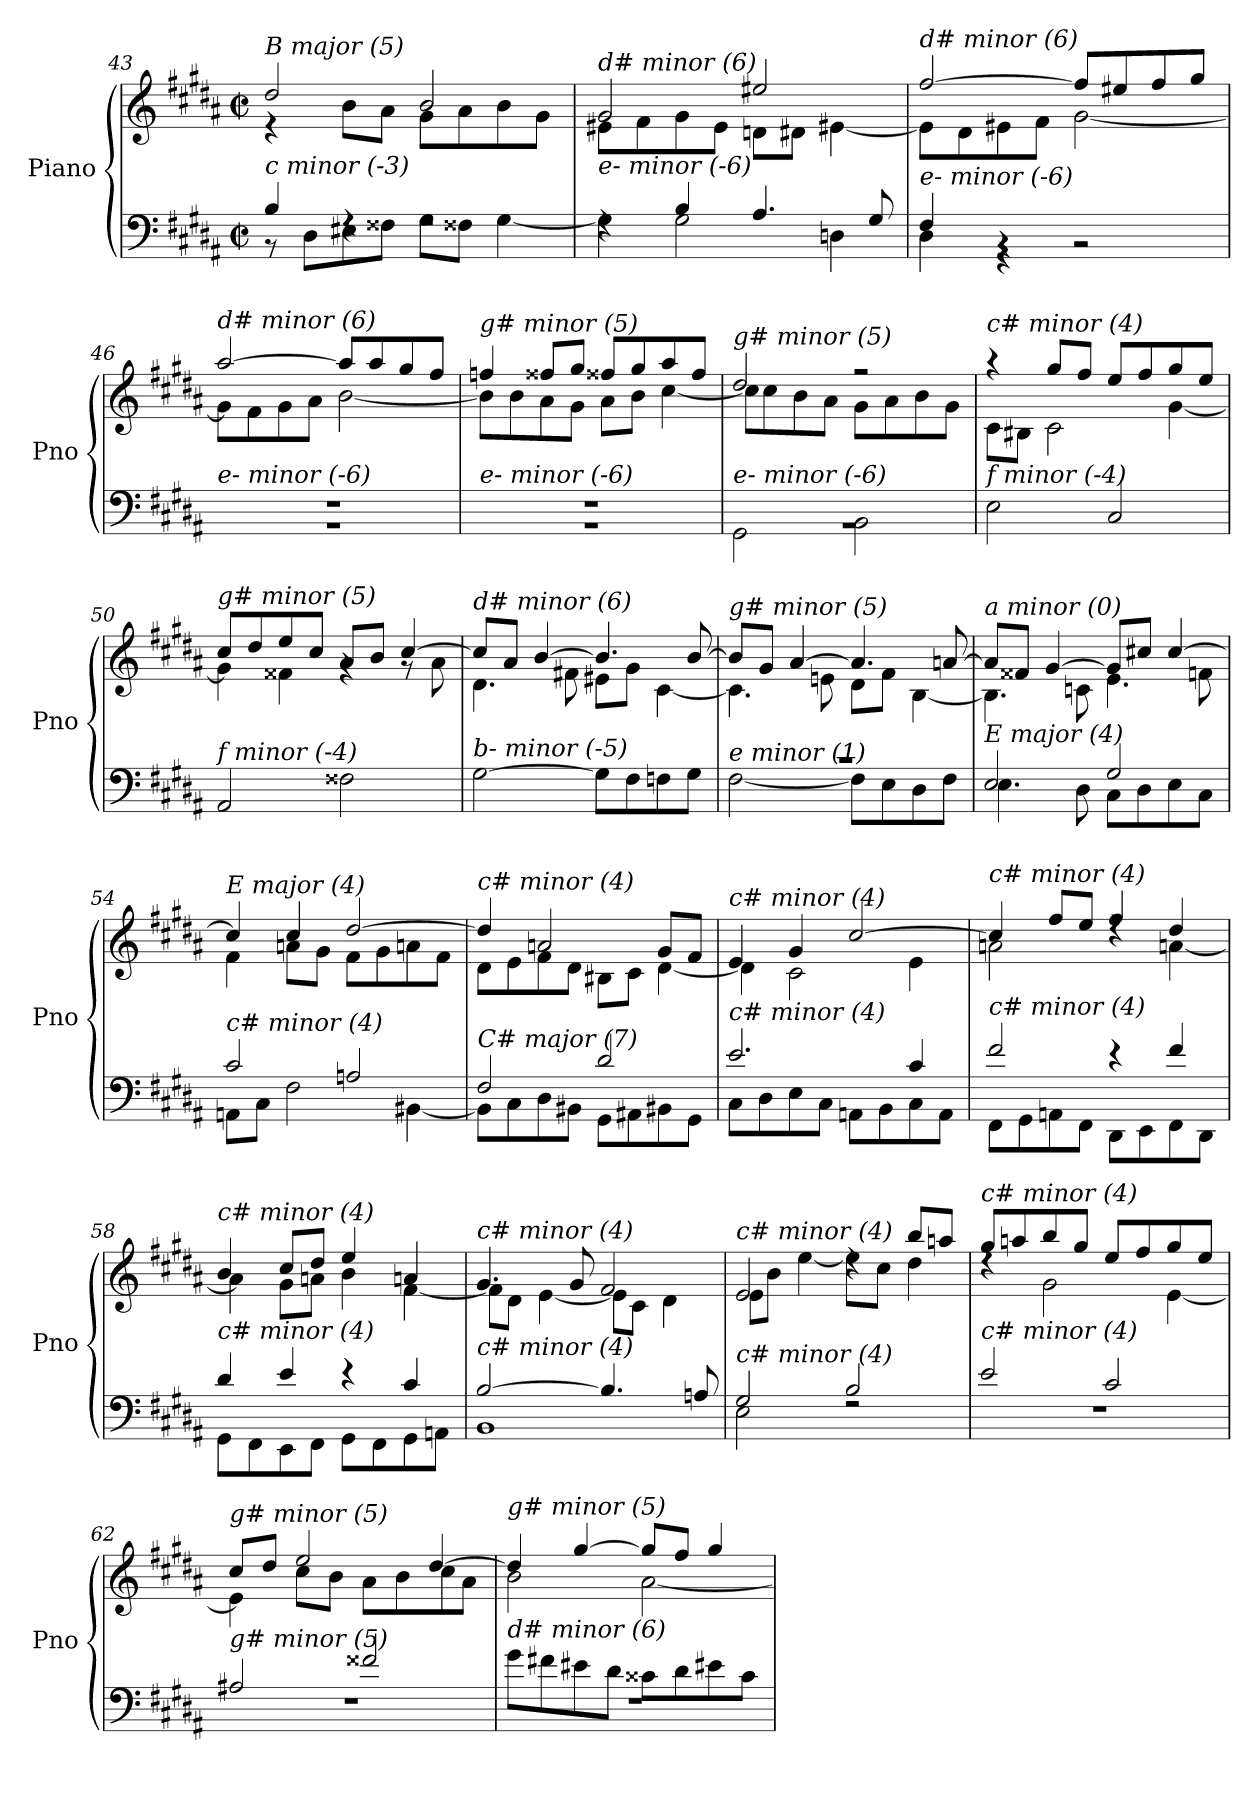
**kern	**kern
*part1	*part1
*staff2	*staff1
*I"Piano	*
*I'Pno	*
*clefF4	*clefG2
*k[f#c#g#d#a#]	*k[f#c#g#d#a#]
*M2/2	*M2/2
*met(c|)	*met(c|)
=43	=43
*^	*^
!	!	!LO:TX:i:t=B major (5)	!
!LO:TX:i:t=c minor (-3)	!	!	!
4B/	8r	2dd#/	4r
.	8D#\L	.	.
4rF	8E#Xi\	.	8b\L
.	8F##X\J	.	8a#\J
2rF	8G#\L	2b/	8g#\L
.	8F##X\J	.	8a#\
.	[4G#\	.	8b\
.	.	.	8g#\J
=44	=44	=44	=44
!	!	!LO:TX:i:t=d# minor (6)	!
!LO:TX:i:t=e- minor (-6)	!	!	!
4rF	4G#\]	2g#/	8e#X\L
.	.	.	8f#\
4B/	2G#\	.	8g#\
.	.	.	8e#\J
4.A#/	.	2ee#X/	8dnj\L
.	.	.	8d#\J
.	4Dnj\	.	[4e#X\
8G#/	.	.	.
=45	=45	=45	=45
!	!	!LO:TX:i:t=d# minor (6)	!
!LO:TX:i:t=e- minor (-6)	!	!	!
4F#/	4D#\	[2ff#/	8e#\L]
.	.	.	8d#\
4rBB	4r	.	8e#X\
.	.	.	8f#\J
2rBB	2r	8ff#/L]	[2g#\
.	.	8ee#X/	.
.	.	8ff#/	.
.	.	8gg#/J	.
=46	=46	=46	=46
!	!	!LO:TX:i:t=d# minor (6)	!
!LO:TX:i:t=e- minor (-6)	!	!	!
1rBB	1rF	[2aa#/	8g#\L]
.	.	.	8f#\
.	.	.	8g#\
.	.	.	8a#\J
.	.	8aa#/L]	[2b\
.	.	8aa#/	.
.	.	8gg#/	.
.	.	8ff#/J	.
!!LO:LB:g=z	!!
=47	=47	=47	=47
!	!	!LO:TX:i:t=g# minor (5)	!
!LO:TX:i:t=e- minor (-6)	!	!	!
1rBB	1rF	4ffnj/	8b\L]
.	.	.	8b\
.	.	8ff##X/L	8a#\
.	.	8gg#/J	8g#\J
.	.	8ff##X/L	8a#\L
.	.	8gg#/	8b\J
.	.	8aa#/	[4cc#\
.	.	8ff##/J	.
=48	=48	=48	=48
!	!	!LO:TX:i:t=g# minor (5)	!
!LO:TX:i:t=e- minor (-6)	!	!	!
1rBB	2GG#\	2dd#/	8cc#\L]
.	.	.	8cc#\
.	.	.	8b\
.	.	.	8a#\J
.	2BB\	2r	8g#\L
.	.	.	8a#\
.	.	.	8b\
.	.	.	8g#\J
*v	*v	*	*
=49	=49	=49
!	!LO:TX:i:t=c# minor (4)	!
!LO:TX:i:t=f minor (-4)	!	!
2E\	4r	8c#\L
.	.	8B#X\J
.	8gg#/L	2c#\
.	8ff#/J	.
2C#/	8ee/L	.
.	8ff#/	.
.	8gg#/	[4g#\
.	8ee/J	.
=50	=50	=50
!	!LO:TX:i:t=g# minor (5)	!
!LO:TX:i:t=f minor (-4)	!	!
2AA#/	8cc#/L	4g#\]
.	8dd#/	.
.	8ee/	4f##X\
.	8cc#/J	.
2F##X\	8a#/L	4rg
.	8b/J	.
.	[4cc#/	8rg
.	.	8a#\
=51	=51	=51
!	!LO:TX:i:t=d# minor (6)	!
!LO:TX:i:t=b- minor (-5)	!	!
[2G#\	8cc#/L]	4.d#\
.	8a#/J	.
.	[4b/	.
.	.	8f#X\
8G#\L]	4.b/]	8e#X\L
8F#\	.	8g#\J
8Fnj\	.	[4c#\
8G#\J	[8b/	.
!!LO:LB:g=z	!!
=52	=52	=52
*^	*	*
!	!	!LO:TX:i:t=g# minor (5)	!
!LO:TX:i:t=e minor (1)	!	!	!
1r	[2F#\	8b/L]	4.c#\]
.	.	8g#/J	.
.	.	[4a#/	.
.	.	.	8en\
.	8F#\L]	4.a#/]	8d#\L
.	8E\	.	8f#\J
.	8D#\	.	[4B\
.	8F#\J	[8an/	.
=53	=53	=53	=53
!	!	!LO:TX:i:t=a minor (0)	!
!LO:TX:i:t=E major (4)	!	!	!
2E/	4.E\	8a/L]	4.B\]
.	.	8f##X/J	.
.	.	[4g#/	.
.	8D#\	.	8cnj\
2G#/	8C#\L	8g#/L]	4.e\
.	8D#\	8cc#Xj/J	.
.	8E\	[4cc#/	.
.	8C#\J	.	8fnj\
=54	=54	=54	=54
!	!	!LO:TX:i:t=E major (4)	!
!LO:TX:i:t=c# minor (4)	!	!	!
2c#/	8AAn\L	4cc#/]	4f#\
.	8C#\J	.	.
.	2F#\	4cc#/	8an\L
.	.	.	8g#\J
2An/	.	[2dd#/	8f#\L
.	.	.	8g#\
.	[4BB#X\	.	8an\
.	.	.	8f#\J
=55	=55	=55	=55
!	!	!LO:TX:i:t=c# minor (4)	!
!LO:TX:i:t=C# major (7)	!	!	!
2F#/	8BB#\L]	4dd#/]	8d#\L
.	8C#\	.	8e\
.	8D#\	2an/	8f#\
.	8BB#X\J	.	8d#\J
2d#/	8GG#\L	.	8B#X\L
.	8AA#X\	.	8c#\J
.	8BB#X\	8g#/L	[4d#\
.	8GG#\J	8f#/J	.
!!LO:PB:g=z	!!
=56	=56	=56	=56
!	!	!LO:TX:i:t=c# minor (4)	!
!LO:TX:i:t=c# minor (4)	!	!	!
2.e/	8C#\L	4e/	4d#\]
.	8D#\	.	.
.	8E\	4g#/	2c#\
.	8C#\J	.	.
.	8AAn\L	[2cc#/	.
.	8BB\	.	.
4c#/	8C#\	.	4e\
.	8AA\J	.	.
=57	=57	=57	=57
!	!	!LO:TX:i:t=c# minor (4)	!
!LO:TX:i:t=c# minor (4)	!	!	!
2f#/	8FF#\L	4cc#/]	2an\
.	8GG#\	.	.
.	8AAn\	8ff#/L	.
.	8FF#\J	8ee/J	.
4r	8DD#\L	4ff#/	4rdd
.	8EE\	.	.
4f#/	8FF#\	4dd#/	[4an\
.	8DD#\J	.	.
=58	=58	=58	=58
!	!	!LO:TX:i:t=c# minor (4)	!
!LO:TX:i:t=c# minor (4)	!	!	!
4d#/	8GG#\L	4b/	4a\]
.	8FF#\	.	.
4e/	8EE\	8cc#/L	8g#\L
.	8FF#\J	8dd#/J	8an\J
4r	8GG#\L	4ee/	4b\
.	8FF#\	.	.
4c#/	8GG#\	4an/	[4f#\
.	8AAn\J	.	.
=59	=59	=59	=59
!	!	!LO:TX:i:t=c# minor (4)	!
!LO:TX:i:t=c# minor (4)	!	!	!
[2B/	1BB	4.g#/	8f#\L]
.	.	.	8d#\J
.	.	.	[4e\
.	.	8g#/	.
4.B/]	.	2f#/	8e\L]
.	.	.	8c#\J
.	.	.	4d#\
8An/	.	.	.
!!LO:LB:g=z	!!
=60	=60	=60	=60
!	!	!LO:TX:i:t=c# minor (4)	!
!LO:TX:i:t=c# minor (4)	!	!	!
2G#/	2E\	2e/	8e\L
.	.	.	8b\J
.	.	.	[4ee\
2B/	2rF	4rdd	8ee\L]
.	.	.	8cc#\J
.	.	8bb/L	4dd#\
.	.	8aan/J	.
=61	=61	=61	=61
!	!	!LO:TX:i:t=c# minor (4)	!
!LO:TX:i:t=c# minor (4)	!	!	!
2e/	1rF	8gg#/L	4rdd
.	.	8aan/	.
.	.	8bb/	2g#\
.	.	8gg#/J	.
2c#/	.	8ee/L	.
.	.	8ff#/	.
.	.	8gg#/	[4e\
.	.	8ee/J	.
=62	=62	=62	=62
!	!	!LO:TX:i:t=g# minor (5)	!
!LO:TX:i:t=g# minor (5)	!	!	!
2A#X/	1rF	8cc#/L	4e\]
.	.	8dd#/J	.
.	.	2ee/	8cc#\L
.	.	.	8b\J
2f##X/	.	.	8a#\L
.	.	.	8b\
.	.	[4dd#/	8cc#\
.	.	.	8a#\J
=63	=63	=63	=63
!	!	!LO:TX:i:t=g# minor (5)	!
!LO:TX:i:t=d# minor (6)	!	!	!
8g#\L	1rF	4dd#/]	2b\
8f#X\	.	.	.
8e#X\	.	[4gg#/	.
8d#\J	.	.	.
8c##X\L	.	8gg#/L]	[2a#\
8d#\	.	8ff#/J	.
8e#X\	.	4gg#/	.
8c##\J	.	.	.
*v	*v	*	*
*	*v	*v
=	=
*-	*-
